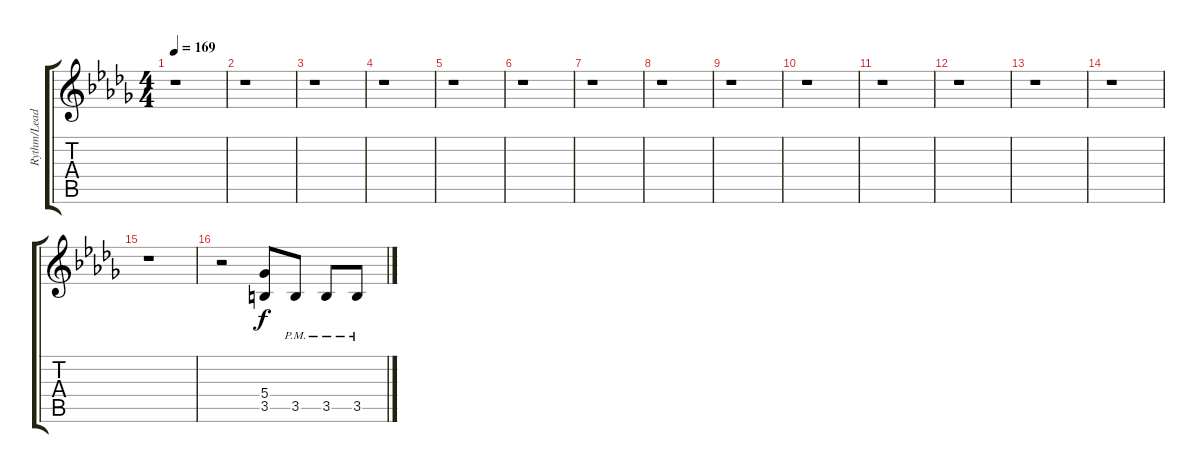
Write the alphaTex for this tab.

\track ("Rythm/Lead 2" "Rythm/Lead") {instrument distortionguitar}
\staff {score tabs}
\tuning (Eb4 Bb3 Gb3 Db3 Ab2 Eb2) {hide}
\ts (4 4)
\tempo 169
\clef g2
\ks db
r.1{dy f} |
r.1 |
r.1 |
r.1 |
r.1 |
r.1 |
r.1 |
r.1 |
r.1 |
r.1 |
r.1 |
r.1 |
r.1 |
r.1 |
r.1 |
r.2 (5.4 3.5).8 3.5{pm}.8 3.5{pm}.8 3.5{pm}.8
